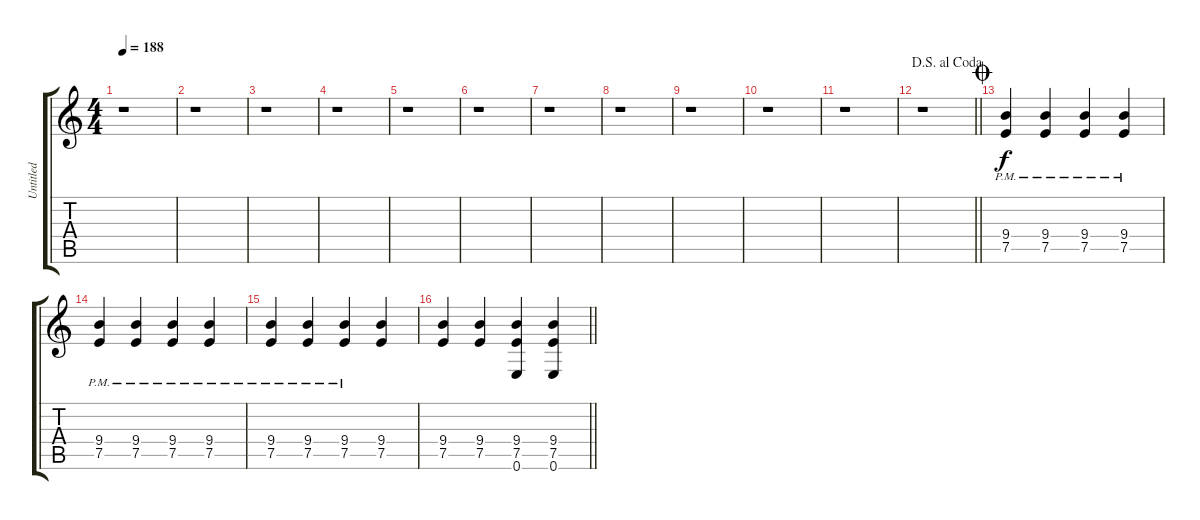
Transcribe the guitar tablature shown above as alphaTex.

\track ("Untitled" "Untitled") {instrument distortionguitar}
\staff {score tabs}
\tuning (E4 B3 G3 D3 A2 E2) {hide}
\ts (4 4)
\tempo 188
\clef g2
\ks c
r.1{dy f} |
r.1 |
r.1 |
r.1 |
r.1 |
r.1 |
r.1 |
r.1 |
r.1 |
r.1 |
r.1 |
\jump dalsegnoalcoda
\barLineRight lightlight
r.1 |
\jump coda
(9.4{pm} 7.5{pm}).4 (9.4{pm} 7.5{pm}).4 (9.4{pm} 7.5{pm}).4 (9.4{pm} 7.5{pm}).4 |
(9.4{pm} 7.5{pm}).4 (9.4{pm} 7.5{pm}).4 (9.4{pm} 7.5{pm}).4 (9.4{pm} 7.5{pm}).4 |
(9.4{pm} 7.5{pm}).4 (9.4{pm} 7.5{pm}).4 (9.4{pm} 7.5{pm}).4 (9.4 7.5).4 |
\barLineRight lightlight
(9.4 7.5).4 (9.4 7.5).4 (9.4 7.5 0.6).4 (9.4 7.5 0.6).4
